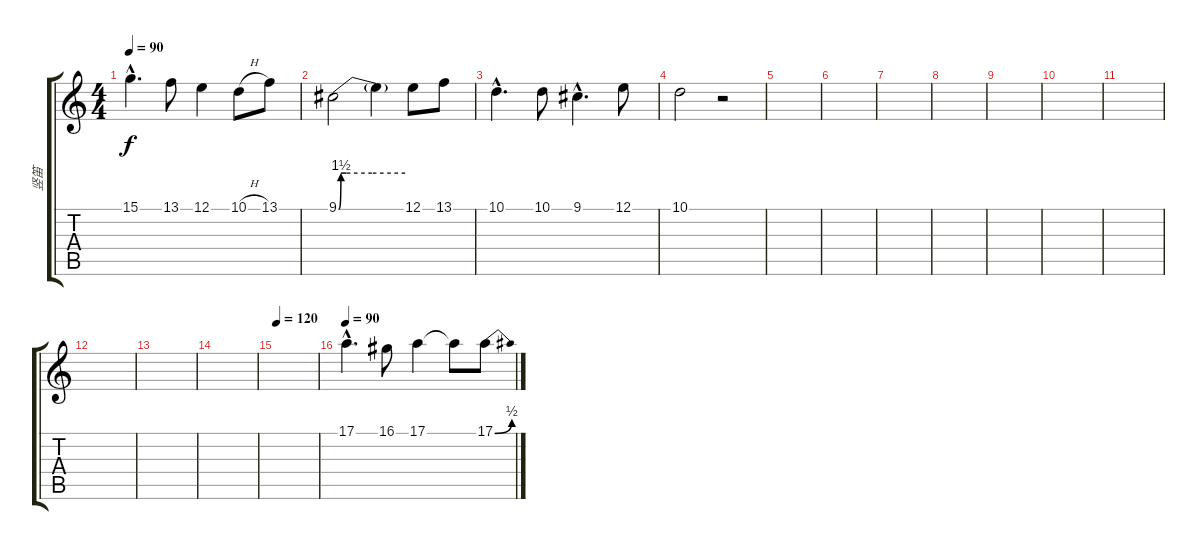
\track ("竖笛" "竖笛") {instrument viola}
\staff {score tabs}
\tuning (E4 B3 G3 D3 A2 E2) {hide}
\ts (4 4)
\tempo 90
\clef g2
\ks c
15.1{hac}.4{d dy f} 13.1.8 12.1.4 10.1{h}.8 13.1.8 |
9.1{be (custom 0 0 2 6 7 6 30 6 60 6)}.2 9.1{t}.4 12.1.8 13.1.8 |
10.1{hac}.4{d} 10.1.8 9.1{hac}.4{d} 12.1.8 |
10.1.2 r.2 |
|
|
|
|
|
|
|
|
|
|
\tempo 120
|
\tempo 90
17.1{hac}.4{d} 16.1.8 17.1.4 17.1{t}.8 17.1{be (bend 0 0 60 2)}.8
